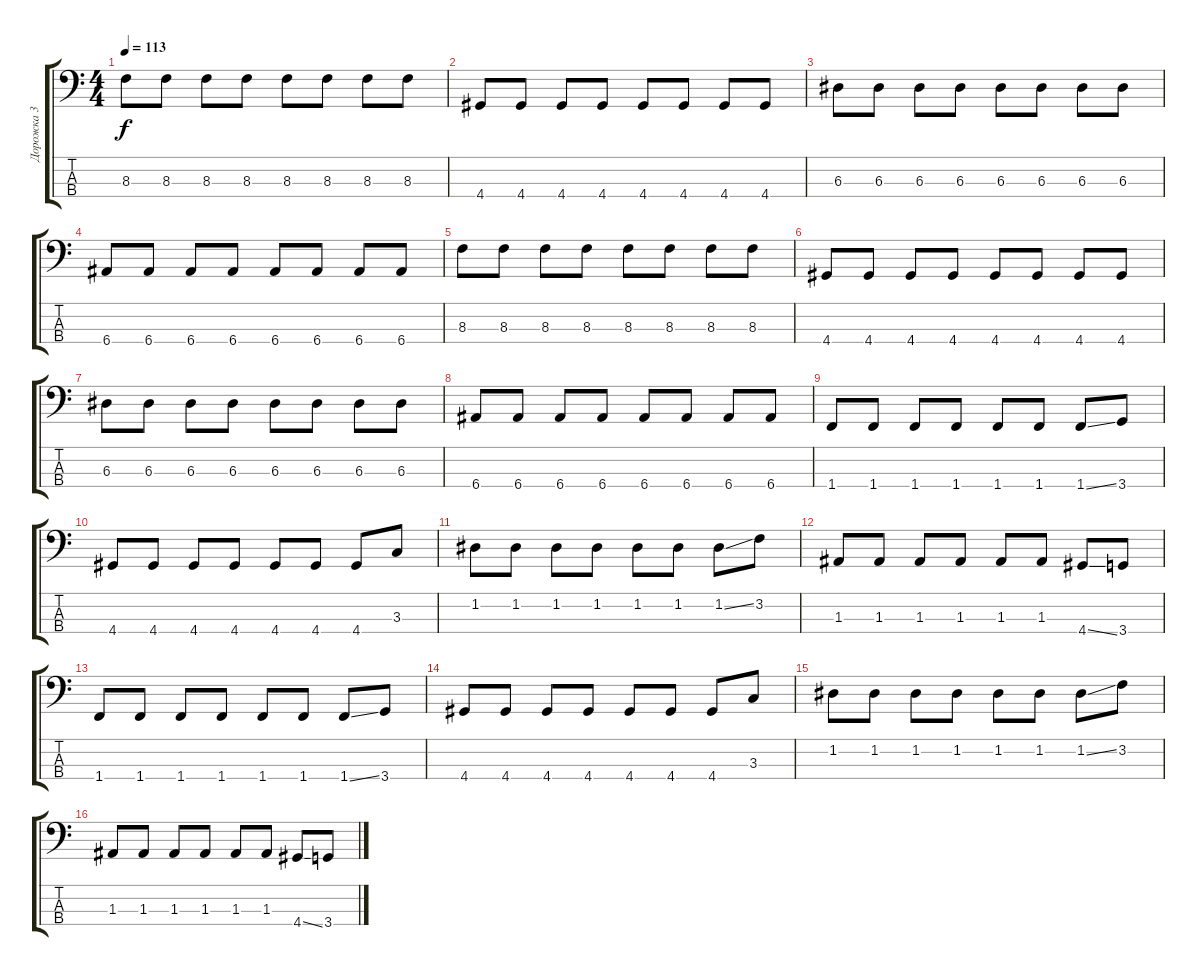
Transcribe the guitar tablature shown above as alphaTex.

\track ("Дорожка 3" "Дорожка 3") {instrument electricbassfinger}
\staff {score tabs}
\tuning (G2 D2 A1 E1) {hide}
\ts (4 4)
\tempo 113
\clef f4
\ks c
8.3.8{dy f} 8.3.8 8.3.8 8.3.8 8.3.8 8.3.8 8.3.8 8.3.8 |
4.4.8 4.4.8 4.4.8 4.4.8 4.4.8 4.4.8 4.4.8 4.4.8 |
6.3.8 6.3.8 6.3.8 6.3.8 6.3.8 6.3.8 6.3.8 6.3.8 |
6.4.8 6.4.8 6.4.8 6.4.8 6.4.8 6.4.8 6.4.8 6.4.8 |
8.3.8 8.3.8 8.3.8 8.3.8 8.3.8 8.3.8 8.3.8 8.3.8 |
4.4.8 4.4.8 4.4.8 4.4.8 4.4.8 4.4.8 4.4.8 4.4.8 |
6.3.8 6.3.8 6.3.8 6.3.8 6.3.8 6.3.8 6.3.8 6.3.8 |
6.4.8 6.4.8 6.4.8 6.4.8 6.4.8 6.4.8 6.4.8 6.4.8 |
1.4.8 1.4.8 1.4.8 1.4.8 1.4.8 1.4.8 1.4{ss}.8 3.4.8 |
4.4.8 4.4.8 4.4.8 4.4.8 4.4.8 4.4.8 4.4.8 3.3.8 |
1.2.8 1.2.8 1.2.8 1.2.8 1.2.8 1.2.8 1.2{ss}.8 3.2.8 |
1.3.8 1.3.8 1.3.8 1.3.8 1.3.8 1.3.8 4.4{ss}.8 3.4.8 |
1.4.8 1.4.8 1.4.8 1.4.8 1.4.8 1.4.8 1.4{ss}.8 3.4.8 |
4.4.8 4.4.8 4.4.8 4.4.8 4.4.8 4.4.8 4.4.8 3.3.8 |
1.2.8 1.2.8 1.2.8 1.2.8 1.2.8 1.2.8 1.2{ss}.8 3.2.8 |
1.3.8 1.3.8 1.3.8 1.3.8 1.3.8 1.3.8 4.4{ss}.8 3.4.8
